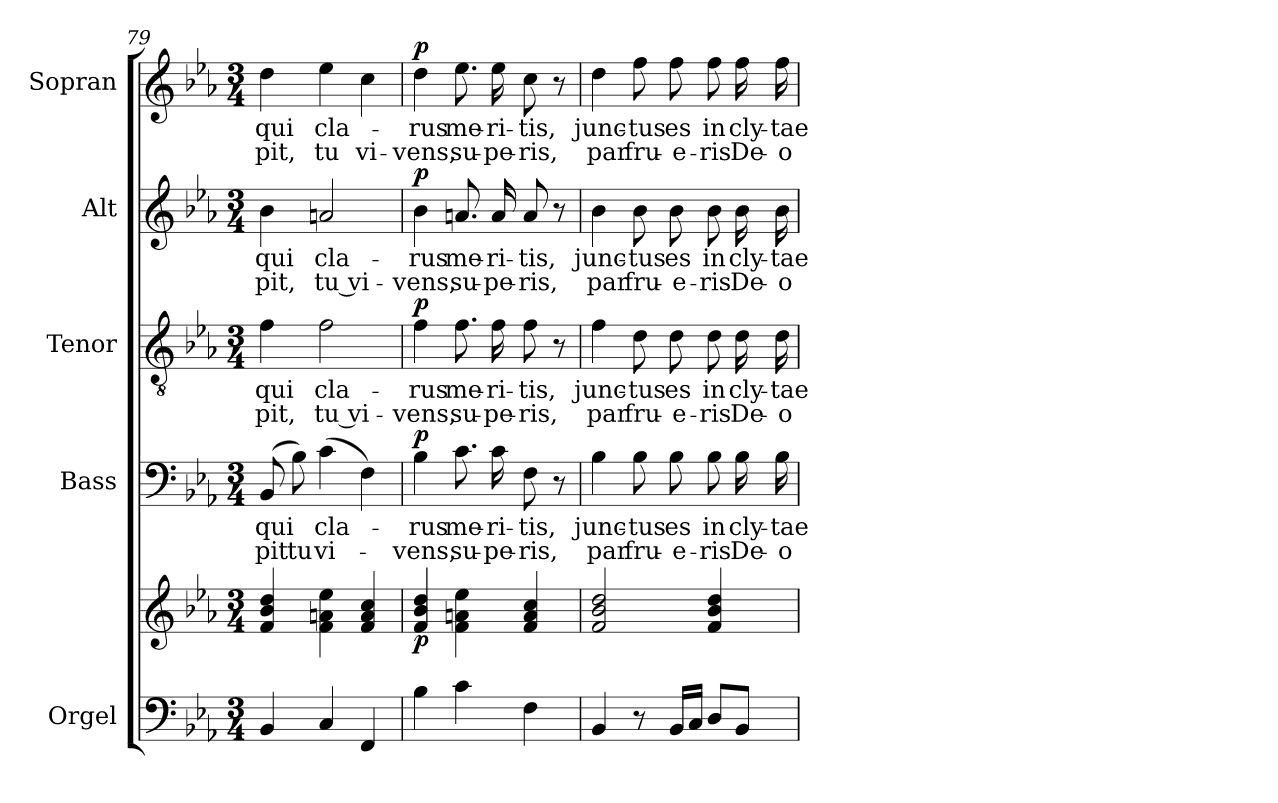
**kern	**kern	**dynam	**kern	**text	**text	**dynam	**kern	**text	**text	**dynam	**kern	**text	**text	**dynam	**kern	**text	**text	**dynam
*part5	*part5	*part5	*part4	*part4	*part4	*part4	*part3	*part3	*part3	*part3	*part2	*part2	*part2	*part2	*part1	*part1	*part1	*part1
*staff6	*staff5	*staff5/6	*staff4	*staff4	*staff4	*staff4	*staff3	*staff3	*staff3	*staff3	*staff2	*staff2	*staff2	*staff2	*staff1	*staff1	*staff1	*staff1
*I"Orgel	*	*	*I"Bass	*	*	*	*I"Tenor	*	*	*	*I"Alt	*	*	*	*I"Sopran	*	*	*
*I'Org.	*	*	*I'B.	*	*	*	*I'T.	*	*	*	*I'A.	*	*	*	*I'S.	*	*	*
*clefF4	*clefG2	*	*clefF4	*	*	*	*clefGv2	*	*	*	*clefG2	*	*	*	*clefG2	*	*	*
*k[b-e-a-]	*k[b-e-a-]	*	*k[b-e-a-]	*	*	*	*k[b-e-a-]	*	*	*	*k[b-e-a-]	*	*	*	*k[b-e-a-]	*	*	*
*E-:	*E-:	*	*E-:	*	*	*	*E-:	*	*	*	*E-:	*	*	*	*E-:	*	*	*
*M3/4	*M3/4	*	*M3/4	*	*	*	*M3/4	*	*	*	*M3/4	*	*	*	*M3/4	*	*	*
=79	=79	=79	=79	=79	=79	=79	=79	=79	=79	=79	=79	=79	=79	=79	=79	=79	=79	=79
!	!	!	!	!LO:LY:b	!LO:LY:b	!	!	!LO:LY:b	!LO:LY:b	!	!	!LO:LY:b	!LO:LY:b	!	!	!LO:LY:b	!LO:LY:b	!
4BB-/	4f/ 4b-/ 4dd/	.	(8BB-/	qui	-pit	.	4f\	qui	-pit,	.	4b-\	qui	-pit,	.	4dd\	qui	-pit,	.
!	!	!	!	!	!LO:LY:b	!	!	!	!	!	!	!	!	!	!	!	!	!
.	.	.	8B-\)	.	tu	.	.	.	.	.	.	.	.	.	.	.	.	.
!	!	!	!	!LO:LY:b	!LO:LY:b	!	!	!LO:LY:b	!LO:LY:b	!	!	!LO:LY:b	!LO:LY:b	!	!	!LO:LY:b	!LO:LY:b	!
4C/	4f\ 4an\ 4ee-\	.	(>4c\	cla-	vi-	.	2f\	cla-	tu vi-	.	2an/	cla-	tu vi-	.	4ee-\	cla-	tu	.
!	!	!	!	!	!	!	!	!	!	!	!	!	!	!	!	!	!LO:LY:b	!
4FF/	4f/ 4a/ 4cc/	.	4F\)	.	.	.	.	.	.	.	.	.	.	.	4cc\	.	vi-	.
!!LO:LB:g=z
=80	=80	=80	=80	=80	=80	=80	=80	=80	=80	=80	=80	=80	=80	=80	=80	=80	=80	=80
!	!	!LO:DY:b	!	!LO:LY:b	!LO:LY:b	!LO:DY:a	!	!LO:LY:b	!LO:LY:b	!LO:DY:a	!	!LO:LY:b	!LO:LY:b	!LO:DY:a	!	!LO:LY:b	!LO:LY:b	!LO:DY:a
4B-\	4f/ 4b-/ 4dd/	p	4B-\	-rus	-vens,	p	4f\	-rus	-vens,	p	4b-\	-rus	-vens,	p	4dd\	-rus	-vens,	p
!	!	!	!	!LO:LY:b	!LO:LY:b	!	!	!LO:LY:b	!LO:LY:b	!	!	!LO:LY:b	!LO:LY:b	!	!	!LO:LY:b	!LO:LY:b	!
4c\	4f\ 4an\ 4ee-\	.	8.c\	me-	su-	.	8.f\	me-	su-	.	8.an/	me-	su-	.	8.ee-\	me-	su-	.
!	!	!	!	!LO:LY:b	!LO:LY:b	!	!	!LO:LY:b	!LO:LY:b	!	!	!LO:LY:b	!LO:LY:b	!	!	!LO:LY:b	!LO:LY:b	!
.	.	.	16c\	-ri-	-pe-	.	16f\	-ri-	-pe-	.	16a/	-ri-	-pe-	.	16ee-\	-ri-	-pe-	.
!	!	!	!	!LO:LY:b	!LO:LY:b	!	!	!LO:LY:b	!LO:LY:b	!	!	!LO:LY:b	!LO:LY:b	!	!	!LO:LY:b	!LO:LY:b	!
4F\	4f/ 4a/ 4cc/	.	8F\	-tis,	-ris,	.	8f\	-tis,	-ris,	.	8a/	-tis,	-ris,	.	8cc\	-tis,	-ris,	.
.	.	.	8r	.	.	.	8r	.	.	.	8r	.	.	.	8r	.	.	.
=81	=81	=81	=81	=81	=81	=81	=81	=81	=81	=81	=81	=81	=81	=81	=81	=81	=81	=81
!	!	!	!	!LO:LY:b	!LO:LY:b	!	!	!LO:LY:b	!LO:LY:b	!	!	!LO:LY:b	!LO:LY:b	!	!	!LO:LY:b	!LO:LY:b	!
4BB-/	2f/ 2b-/ 2dd/	.	4B-\	junc-	par	.	4f\	junc-	par	.	4b-\	junc-	par	.	4dd\	junc-	par	.
!	!	!	!	!LO:LY:b	!LO:LY:b	!	!	!LO:LY:b	!LO:LY:b	!	!	!LO:LY:b	!LO:LY:b	!	!	!LO:LY:b	!LO:LY:b	!
8r	.	.	8B-\	-tus	fru-	.	8d\	-tus	fru-	.	8b-\	-tus	fru-	.	8ff\	-tus	fru-	.
!	!	!	!	!LO:LY:b	!LO:LY:b	!	!	!LO:LY:b	!LO:LY:b	!	!	!LO:LY:b	!LO:LY:b	!	!	!LO:LY:b	!LO:LY:b	!
16BB-/LL	.	.	8B-\	es	-e-	.	8d\	es	-e-	.	8b-\	es	-e-	.	8ff\	es	-e-	.
16C/JJ	.	.	.	.	.	.	.	.	.	.	.	.	.	.	.	.	.	.
!	!	!	!	!LO:LY:b	!LO:LY:b	!	!	!LO:LY:b	!LO:LY:b	!	!	!LO:LY:b	!LO:LY:b	!	!	!LO:LY:b	!LO:LY:b	!
8D/L	4f/ 4b-/ 4dd/	.	8B-\	in	-ris	.	8d\	in	-ris	.	8b-\	in	-ris	.	8ff\	in	-ris	.
!	!	!	!	!LO:LY:b	!LO:LY:b	!	!	!LO:LY:b	!LO:LY:b	!	!	!LO:LY:b	!LO:LY:b	!	!	!LO:LY:b	!LO:LY:b	!
8BB-/J	.	.	16B-\	cly-	De-	.	16d\	cly-	De-	.	16b-\	cly-	De-	.	16ff\	cly-	De-	.
!	!	!	!	!LO:LY:b	!LO:LY:b	!	!	!LO:LY:b	!LO:LY:b	!	!	!LO:LY:b	!LO:LY:b	!	!	!LO:LY:b	!LO:LY:b	!
.	.	.	16B-\	-tae	-o	.	16d\	-tae	-o	.	16b-\	-tae	-o	.	16ff\	-tae	-o	.
=	=	=	=	=	=	=	=	=	=	=	=	=	=	=	=	=	=	=
*-	*-	*-	*-	*-	*-	*-	*-	*-	*-	*-	*-	*-	*-	*-	*-	*-	*-	*-
